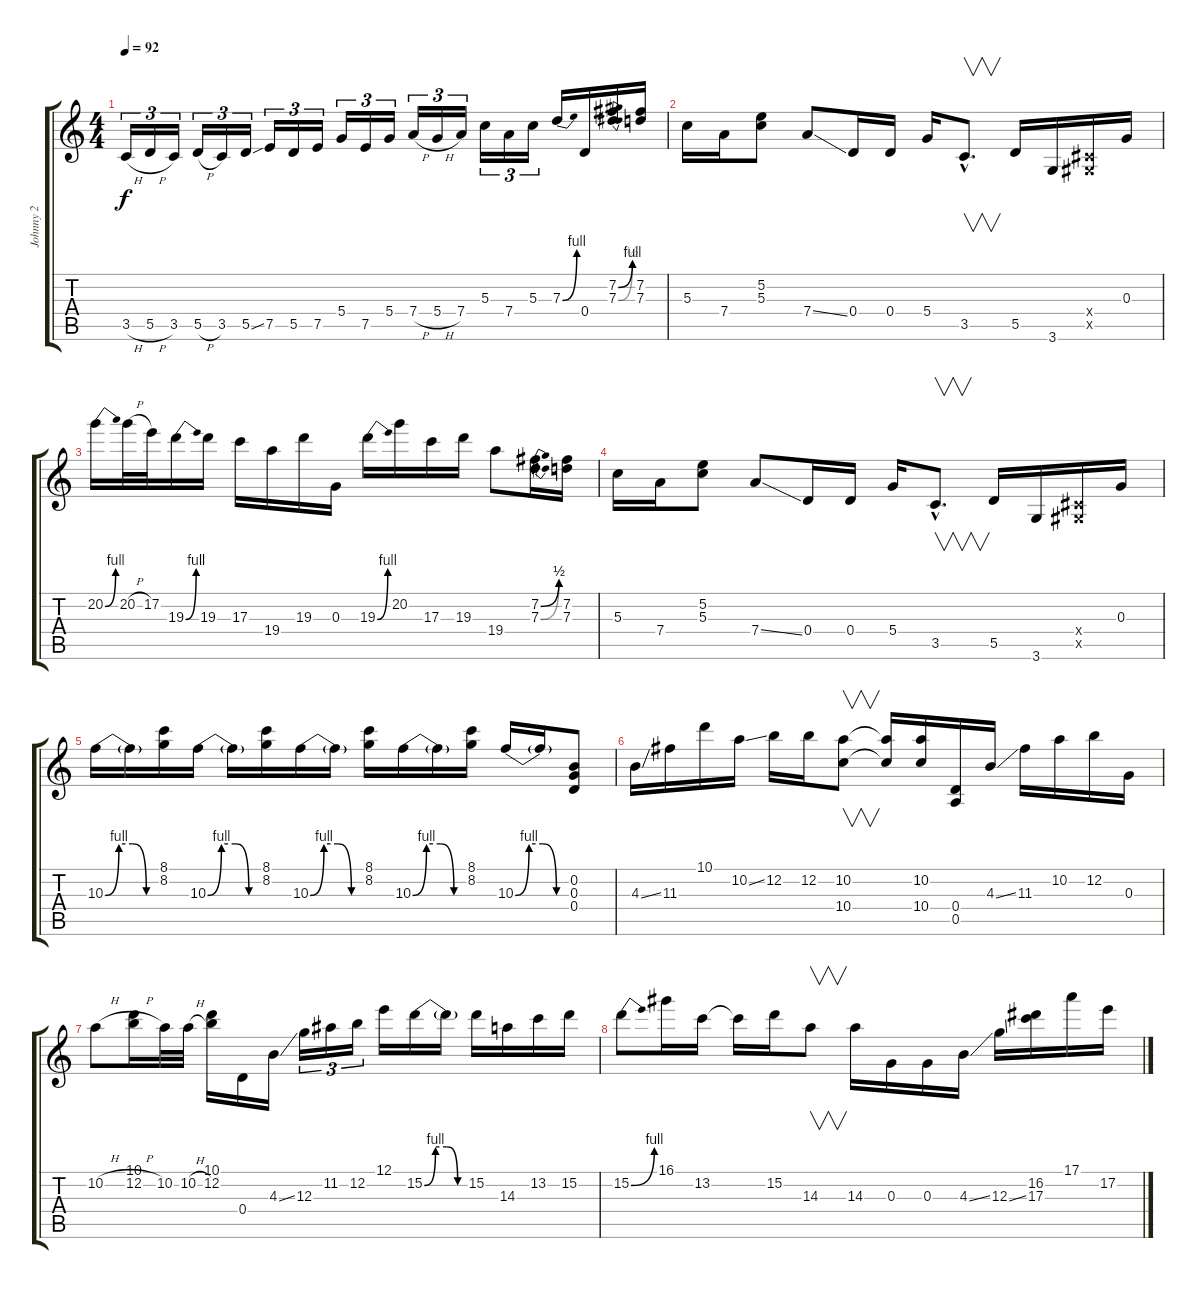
\track ("Johnny 2" "Johnny 2") {instrument overdrivenguitar}
\staff {score tabs}
\tuning (E4 B3 G3 D3 A2 E2) {hide}
\ts (4 4)
\tempo 92
\clef g2
\ks c
3.5{h}.16{tu (3 2) dy f} 5.5{h}.16{tu (3 2)} 3.5.16{tu (3 2)} 5.5{h}.16{tu (3 2)} 3.5.16{tu (3 2)} 5.5{ss}.16{tu (3 2)} 7.5.16{tu (3 2)} 5.5.16{tu (3 2)} 7.5.16{tu (3 2)} 5.4.16{tu (3 2)} 7.5.16{tu (3 2)} 5.4.16{tu (3 2)} 7.4{h}.16{tu (3 2)} 5.4{h}.16{tu (3 2)} 7.4.16{tu (3 2)} 5.3.16{tu (3 2)} 7.4.16{tu (3 2)} 5.3.16{tu (3 2)} 7.3{be (bend 0 0 60 4)}.16 0.4.16 (7.2{be (bend 0 0 60 4)} 7.3{be (bend 0 0 60 2)}).16 (7.2 7.3).16 |
5.3.16 7.4.16 (5.2 5.3).8 7.4{ss}.8 0.4.16 0.4.16 5.4.16 3.5{hac}.8{v d} 5.5.16 3.6.16 (-1.4{x} -1.5{x}).16 0.3.16 |
20.2{be (bend 0 0 60 4)}.16 20.2{h}.32 17.2.32 19.3{be (bend 0 0 60 4)}.16 19.3.16 17.3.16 19.4.16 19.3.16 0.3.16 19.3{be (bend 0 0 60 4)}.16 20.2.16 17.3.16 19.3.16 19.4.8 (7.2{be (bend 0 0 60 2)} 7.3{be (bend 0 0 60 2)}).16 (7.2 7.3).16 |
5.3.16 7.4.16 (5.2 5.3).8 7.4{ss}.8 0.4.16 0.4.16 5.4.16 3.5{hac}.8{v d} 5.5.16 3.6.16 (-1.4{x} -1.5{x}).16 0.3.16 |
10.3{be (custom 0 0 15 4 30 4 45 0 60 0)}.16 10.3{t}.16 (8.1 8.2).16 10.3{be (custom 0 0 15 4 30 4 45 0 60 0)}.16 10.3{t}.16 (8.1 8.2).16 10.3{be (custom 0 0 15 4 30 4 45 0 60 0)}.16 10.3{t}.16 (8.1 8.2).16 10.3{be (custom 0 0 15 4 30 4 45 0 60 0)}.16 10.3{t}.16 (8.1 8.2).16 10.3{be (custom 0 0 15 4 30 4 45 0 60 0)}.16 10.3{t}.16 (0.2 0.3 0.4).8 |
4.3{ss}.16 11.3.16 10.1.16 10.2{ss}.16 12.2.16 12.2.16 (10.2 10.4).8{v} (10.2{t} 10.4{t}).16 (10.2 10.4).16 (0.4 0.5).16 4.3{ss}.16 11.3.16 10.2.16 12.2.16 0.3.16 |
10.2{h}.8 (10.1 12.2{h}).16 10.2.32 10.2{h}.32 (10.1 12.2).16 0.4.16 4.3{ss}.16 12.3.16{tu (3 2)} 11.2.16{tu (3 2)} 12.2.16{tu (3 2)} 12.1.16 15.2{be (custom 0 0 15 4 30 4 45 0 60 0)}.16 15.2{t}.16 15.2.16 14.3.16 13.2.16 15.2.16 |
15.2{be (bend 0 0 60 4)}.8 16.1.16 13.2.16 13.2{t}.16 15.2.16 14.3.8{v} 14.3.16 0.3.16 0.3.16 4.3{ss}.16 12.3{ss}.16 (16.2 17.3).16 17.1.16 17.2.16
